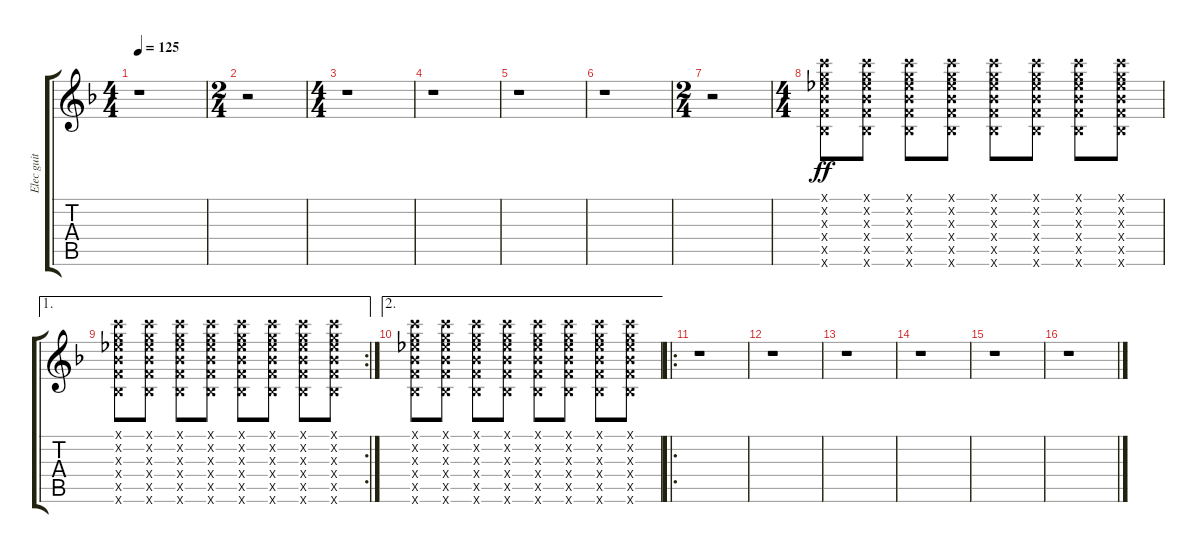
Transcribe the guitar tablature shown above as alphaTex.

\track ("Elec guit w/ distortion" "Elec guit ") {instrument distortionguitar}
\staff {score tabs}
\tuning (E4 B3 G3 D3 A2 D2) {hide}
\ts (4 4)
\tempo 125
\clef g2
\ks f
r.1{dy f} |
\ts (2 4)
r.2 |
\ts (4 4)
r.1 |
r.1 |
r.1 |
r.1 |
\ts (2 4)
r.2 |
\ts (4 4)
(8.1{x} 8.2{x} 8.3{x} 8.4{x} 8.5{x} 8.6{x}).8{dy ff} (8.1{x} 8.2{x} 8.3{x} 8.4{x} 8.5{x} 8.6{x}).8 (8.1{x} 8.2{x} 8.3{x} 8.4{x} 8.5{x} 8.6{x}).8 (8.1{x} 8.2{x} 8.3{x} 8.4{x} 8.5{x} 8.6{x}).8 (8.1{x} 8.2{x} 8.3{x} 8.4{x} 8.5{x} 8.6{x}).8 (8.1{x} 8.2{x} 8.3{x} 8.4{x} 8.5{x} 8.6{x}).8 (8.1{x} 8.2{x} 8.3{x} 8.4{x} 8.5{x} 8.6{x}).8 (8.1{x} 8.2{x} 8.3{x} 8.4{x} 8.5{x} 8.6{x}).8 |
\ae 1
\rc 2
(8.1{x} 8.2{x} 8.3{x} 8.4{x} 8.5{x} 8.6{x}).8 (8.1{x} 8.2{x} 8.3{x} 8.4{x} 8.5{x} 8.6{x}).8 (8.1{x} 8.2{x} 8.3{x} 8.4{x} 8.5{x} 8.6{x}).8 (8.1{x} 8.2{x} 8.3{x} 8.4{x} 8.5{x} 8.6{x}).8 (8.1{x} 8.2{x} 8.3{x} 8.4{x} 8.5{x} 8.6{x}).8 (8.1{x} 8.2{x} 8.3{x} 8.4{x} 8.5{x} 8.6{x}).8 (8.1{x} 8.2{x} 8.3{x} 8.4{x} 8.5{x} 8.6{x}).8 (8.1{x} 8.2{x} 8.3{x} 8.4{x} 8.5{x} 8.6{x}).8 |
\ae 2
(8.1{x} 8.2{x} 8.3{x} 8.4{x} 8.5{x} 8.6{x}).8 (8.1{x} 8.2{x} 8.3{x} 8.4{x} 8.5{x} 8.6{x}).8 (8.1{x} 8.2{x} 8.3{x} 8.4{x} 8.5{x} 8.6{x}).8 (8.1{x} 8.2{x} 8.3{x} 8.4{x} 8.5{x} 8.6{x}).8 (8.1{x} 8.2{x} 8.3{x} 8.4{x} 8.5{x} 8.6{x}).8 (8.1{x} 8.2{x} 8.3{x} 8.4{x} 8.5{x} 8.6{x}).8 (8.1{x} 8.2{x} 8.3{x} 8.4{x} 8.5{x} 8.6{x}).8 (8.1{x} 8.2{x} 8.3{x} 8.4{x} 8.5{x} 8.6{x}).8 |
\ro
r.1 |
r.1 |
r.1 |
r.1 |
r.1 |
r.1
